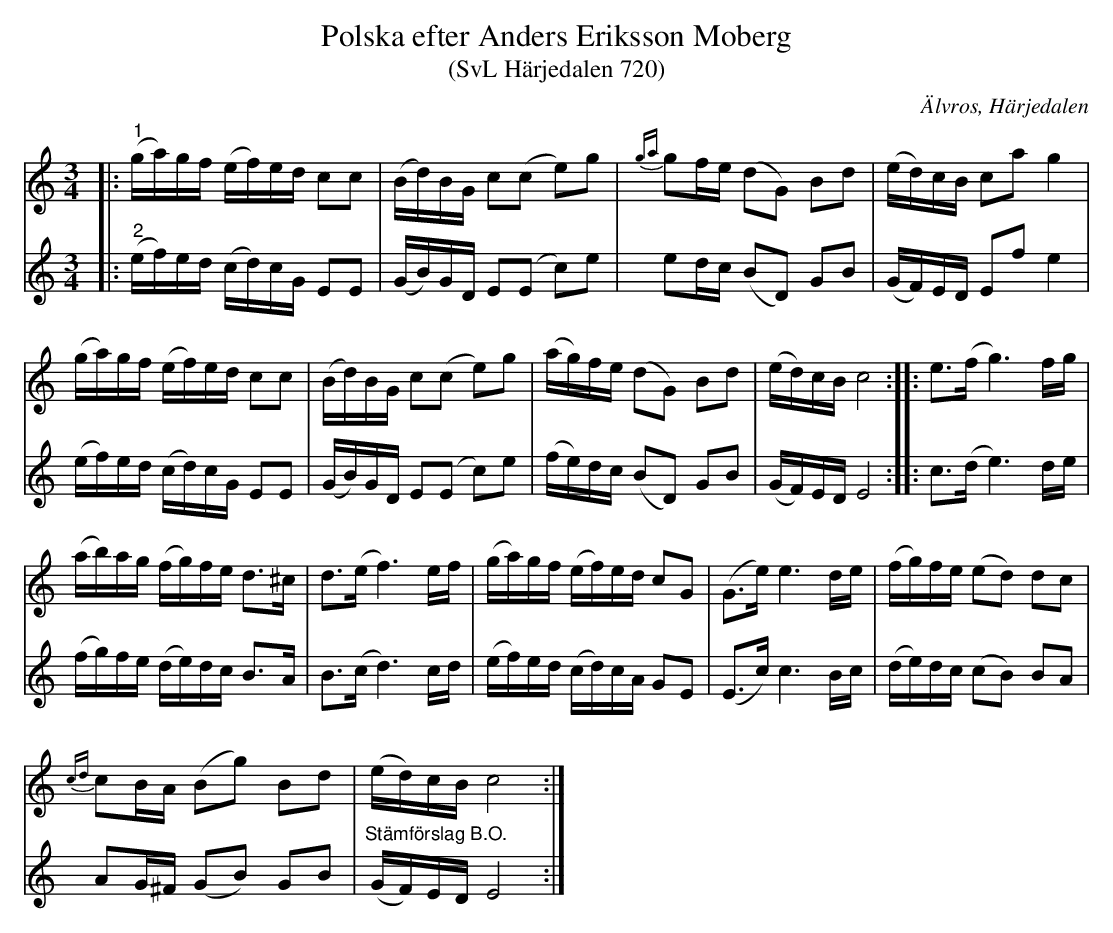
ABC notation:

X:1
T:Polska efter Anders Eriksson Moberg
T:(SvL Härjedalen 720)
O:Älvros, Härjedalen
L:1/16
M:3/4
K:C
V:1
|:"^1" (ga)gf (ef)ed c2c2 | (Bd)BG c2(c2 e2)g2 |{ga} g2fe (d2G2) B2d2 | (ed)cB c2a2 g4 |
(ga)gf (ef)ed c2c2 | (Bd)BG c2(c2 e2)g2 | (ag)fe (d2G2) B2d2 | (ed)cB c8 :: e2>(f2 g6) fg |
(ab)ag (fg)fe d2>^c2 | d2>(e2 f6) ef | (ga)gf (ef)ed c2G2 | (G2>e2) e6 de | (fg)fe (e2d2) d2c2 |
{cd} c2BA (B2g2) B2d2 | (ed)cB c8 :|
V:2
|:"^2" (ef)ed (cd)cG E2E2 | (GB)GD E2(E2 c2)e2 | e2dc (B2D2) G2B2 | (GF)ED E2f2 e4 |
(ef)ed (cd)cG E2E2 | (GB)GD E2(E2 c2)e2 | (fe)dc (B2D2) G2B2 | (GF)ED E8 :: c2>(d2 e6) de |
(fg)fe (de)dc B2>A2 | B2>(c2 d6) cd | (ef)ed (cd)cA G2E2 | (E2>c2) c6 Bc | (de)dc (c2B2) B2A2 |
A2G^F (G2B2) G2B2 |"^Stämförslag B.O." (GF)ED E8 :|
